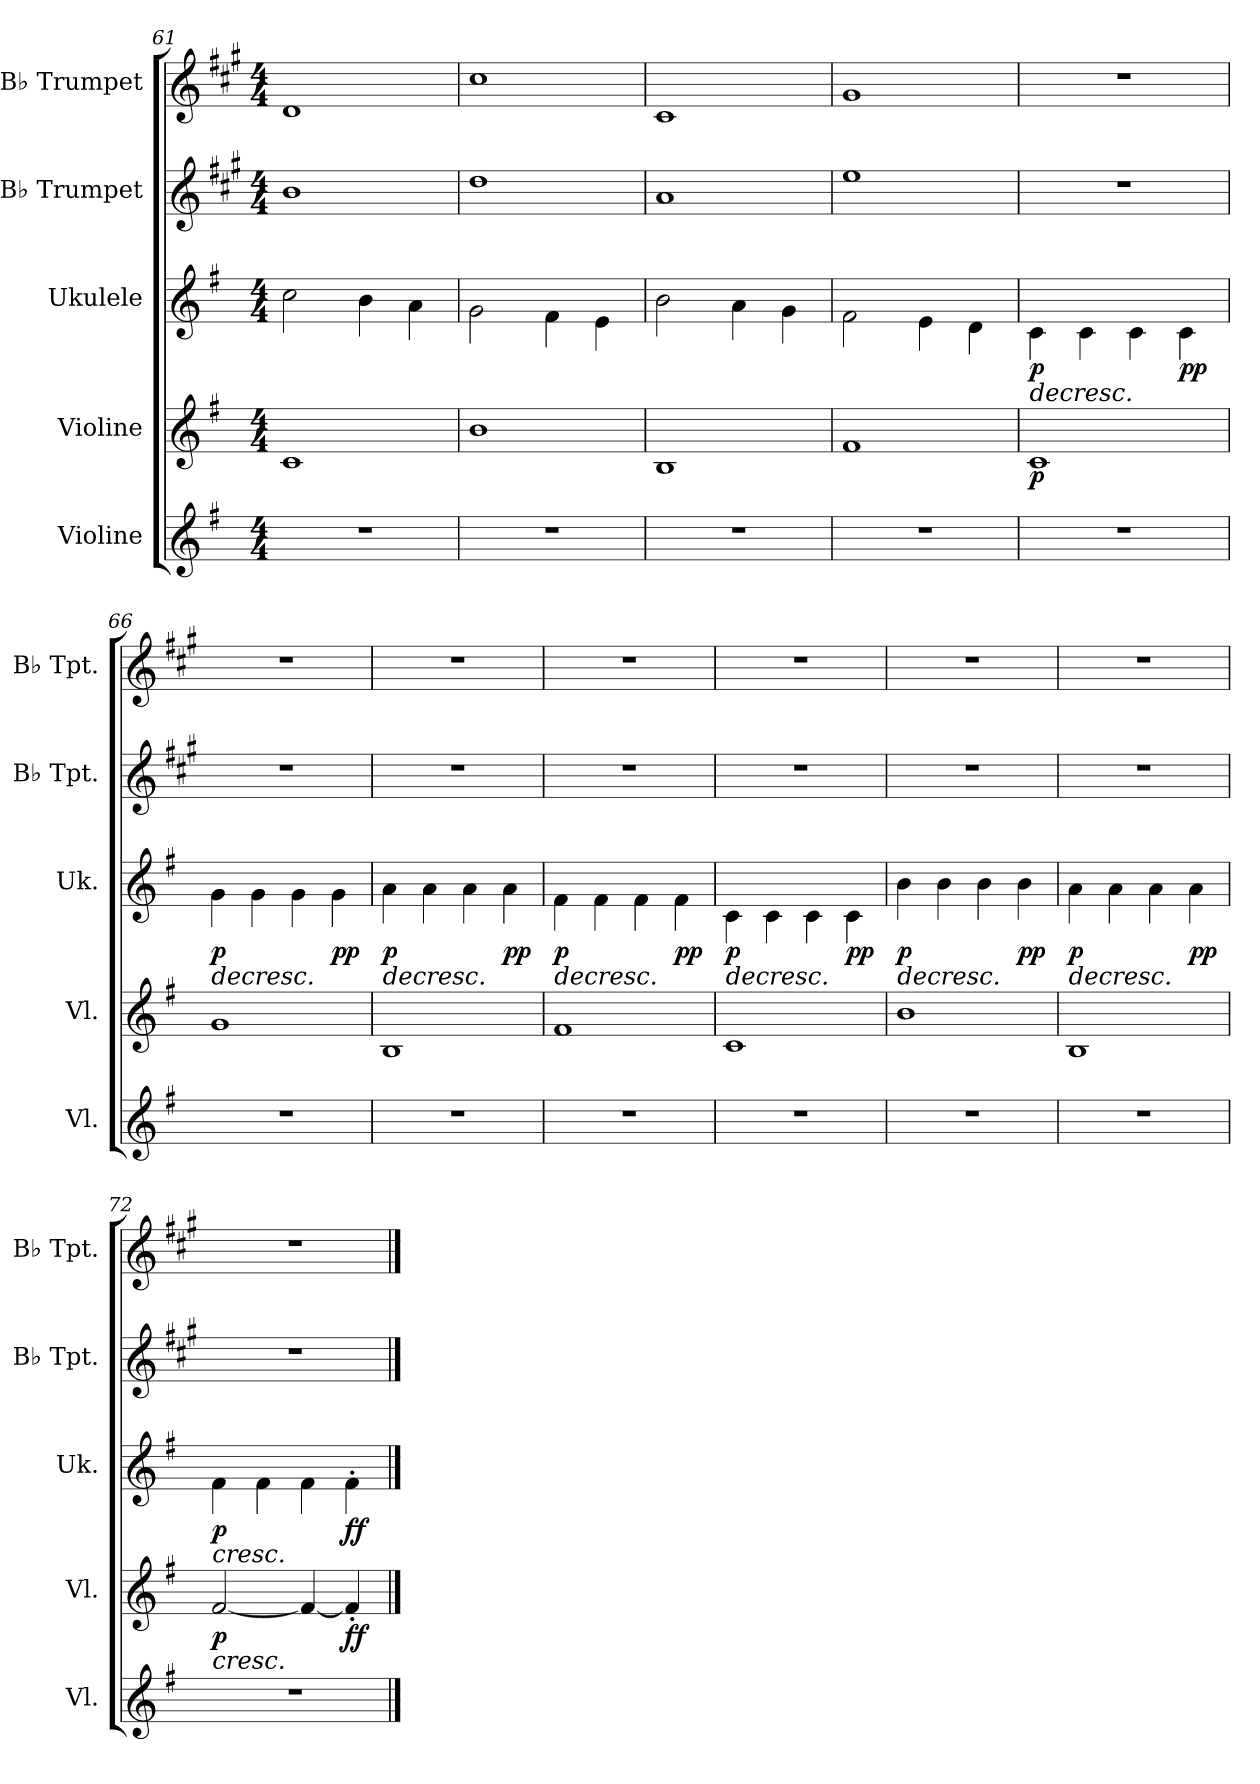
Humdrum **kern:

**kern	**kern	**dynam	**kern	**dynam	**kern	**kern
*part5	*part4	*part4	*part3	*part3	*part2	*part1
*staff5	*staff4	*staff4	*staff3	*staff3	*staff2	*staff1
*I"Violine	*I"Violine	*	*I"Ukulele	*	*I"B♭ Trumpet	*I"B♭ Trumpet
*I'Vl.	*I'Vl.	*	*I'Uk.	*	*I'B♭ Tpt.	*I'B♭ Tpt.
*clefG2	*clefG2	*	*	*	*clefG2	*clefG2
*	*	*	*	*	*ITrd1c2	*ITrd1c2
*k[f#]	*k[f#]	*	*k[f#]	*	*k[f#]	*k[f#]
*M4/4	*M4/4	*	*M4/4	*	*M4/4	*M4/4
=61	=61	=61	=61	=61	=61	=61
1r	1c	.	2cc\	.	1a	1c
.	.	.	4b\	.	.	.
.	.	.	4a\	.	.	.
=62	=62	=62	=62	=62	=62	=62
1r	1b	.	2g\	.	1cc	1b
.	.	.	4f#\	.	.	.
.	.	.	4e\	.	.	.
=63	=63	=63	=63	=63	=63	=63
1r	1B	.	2b\	.	1g	1B
.	.	.	4a\	.	.	.
.	.	.	4g\	.	.	.
=64	=64	=64	=64	=64	=64	=64
1r	1f#	.	2f#\	.	1dd	1f#
.	.	.	4e\	.	.	.
.	.	.	4d\	.	.	.
!!LO:PB:g=z
=65	=65	=65	=65	=65	=65	=65
!	!	!LO:DY:b	!	!LO:HP:b	!	!
!	!	!	!	!LO:DY:n=1:b	!	!
1r	1c	p	4c\	> p	1r	1r
.	.	.	4c\	.	.	.
.	.	.	4c\	.	.	.
!	!	!	!	!LO:DY:n=2:b	!	!
.	.	.	4c\	pp	.	.
.	.	.	.	]	.	.
=66	=66	=66	=66	=66	=66	=66
!	!	!	!	!LO:HP:b	!	!
!	!	!	!	!LO:DY:n=1:b	!	!
1r	1g	.	4g\	> p	1r	1r
.	.	.	4g\	.	.	.
.	.	.	4g\	.	.	.
!	!	!	!	!LO:DY:n=2:b	!	!
.	.	.	4g\	pp	.	.
.	.	.	.	]	.	.
=67	=67	=67	=67	=67	=67	=67
!	!	!	!	!LO:HP:b	!	!
!	!	!	!	!LO:DY:n=1:b	!	!
1r	1B	.	4a\	> p	1r	1r
.	.	.	4a\	.	.	.
.	.	.	4a\	.	.	.
!	!	!	!	!LO:DY:n=2:b	!	!
.	.	.	4a\	pp	.	.
.	.	.	.	]	.	.
=68	=68	=68	=68	=68	=68	=68
!	!	!	!	!LO:HP:b	!	!
!	!	!	!	!LO:DY:n=1:b	!	!
1r	1f#	.	4f#\	> p	1r	1r
.	.	.	4f#\	.	.	.
.	.	.	4f#\	.	.	.
!	!	!	!	!LO:DY:n=2:b	!	!
.	.	.	4f#\	pp	.	.
.	.	.	.	]	.	.
=69	=69	=69	=69	=69	=69	=69
!	!	!	!	!LO:HP:b	!	!
!	!	!	!	!LO:DY:n=1:b	!	!
1r	1c	.	4c\	> p	1r	1r
.	.	.	4c\	.	.	.
.	.	.	4c\	.	.	.
!	!	!	!	!LO:DY:n=2:b	!	!
.	.	.	4c\	pp	.	.
.	.	.	.	]	.	.
=70	=70	=70	=70	=70	=70	=70
!	!	!	!	!LO:HP:b	!	!
!	!	!	!	!LO:DY:n=1:b	!	!
1r	1b	.	4b\	> p	1r	1r
.	.	.	4b\	.	.	.
.	.	.	4b\	.	.	.
!	!	!	!	!LO:DY:n=2:b	!	!
.	.	.	4b\	pp	.	.
.	.	.	.	]	.	.
=71	=71	=71	=71	=71	=71	=71
!	!	!	!	!LO:HP:b	!	!
!	!	!	!	!LO:DY:n=1:b	!	!
1r	1B	.	4a\	> p	1r	1r
.	.	.	4a\	.	.	.
.	.	.	4a\	.	.	.
!	!	!	!	!LO:DY:n=2:b	!	!
.	.	.	4a\	pp	.	.
.	.	.	.	]	.	.
=72	=72	=72	=72	=72	=72	=72
!	!	!LO:HP:b	!	!LO:HP:b	!	!
!	!	!LO:DY:n=1:b	!	!LO:DY:n=1:b	!	!
1r	[2f#/	< p	4f#\	< p	1r	1r
.	.	.	4f#\	.	.	.
.	4f#/_	.	4f#\	.	.	.
!	!	!LO:DY:n=2:b	!	!LO:DY:n=2:b	!	!
.	4f#'/]	ff	4f#'\	ff	.	.
.	.	[	.	[	.	.
==	==	==	==	==	==	==
*-	*-	*-	*-	*-	*-	*-
